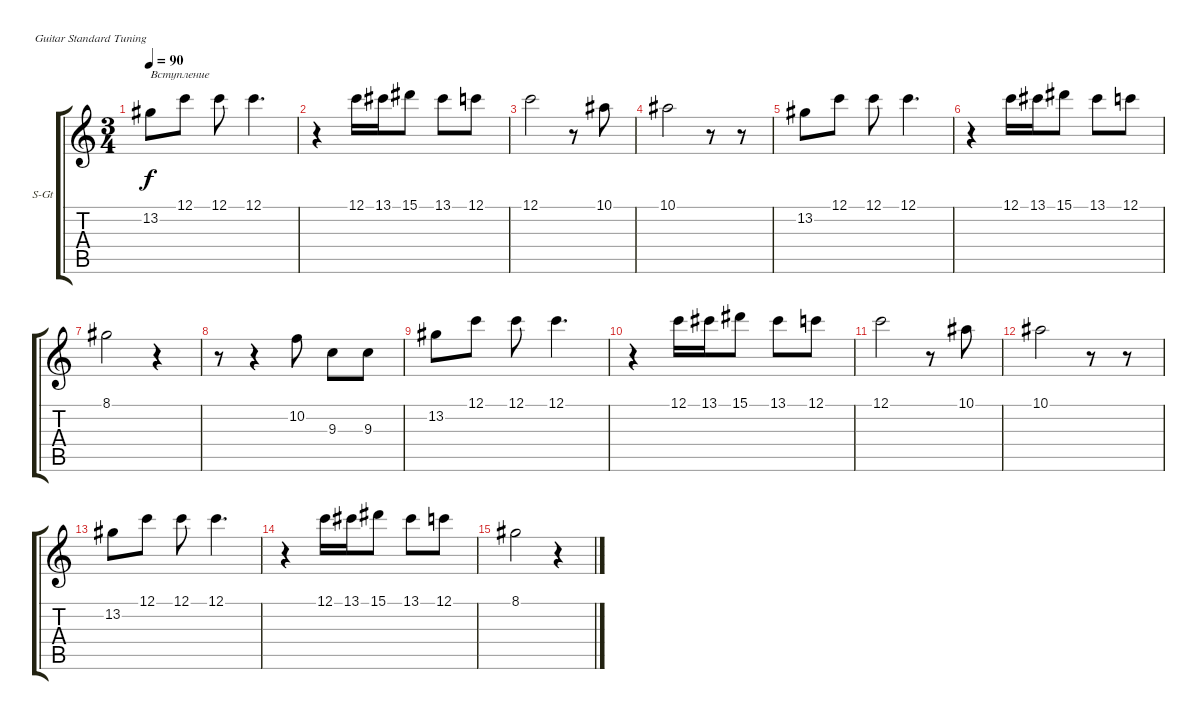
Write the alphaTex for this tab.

\defaultSystemsLayout 4
\bracketExtendMode groupsimilarinstruments
\firstSystemTrackNameOrientation horizontal
\otherSystemsTrackNameOrientation horizontal
\track ("Женя" "S-Gt") {instrument acousticguitarsteel}
\staff {score tabs}
\tuning (E4 B3 G3 D3 A2 E2)
\displaytranspose 8
\ts (3 4)
\tempo 90
\clef g2
\ks c
13.2.8{txt "Вступление" dy f instrument acousticguitarsteel} 12.1.8 12.1.8 12.1.4{d} |
r.4 12.1.16 13.1.16 15.1.8 13.1.8 12.1.8 |
12.1.2 r.8 10.1.8 |
10.1.2 r.8 r.8 |
13.2.8 12.1.8 12.1.8 12.1.4{d} |
r.4 12.1.16 13.1.16 15.1.8 13.1.8 12.1.8 |
8.1.2 r.4 |
r.8 r.4 10.2.8 9.3.8 9.3.8 |
13.2.8 12.1.8 12.1.8 12.1.4{d} |
r.4 12.1.16 13.1.16 15.1.8 13.1.8 12.1.8 |
12.1.2 r.8 10.1.8 |
10.1.2 r.8 r.8 |
13.2.8 12.1.8 12.1.8 12.1.4{d} |
r.4 12.1.16 13.1.16 15.1.8 13.1.8 12.1.8 |
8.1.2 r.4
